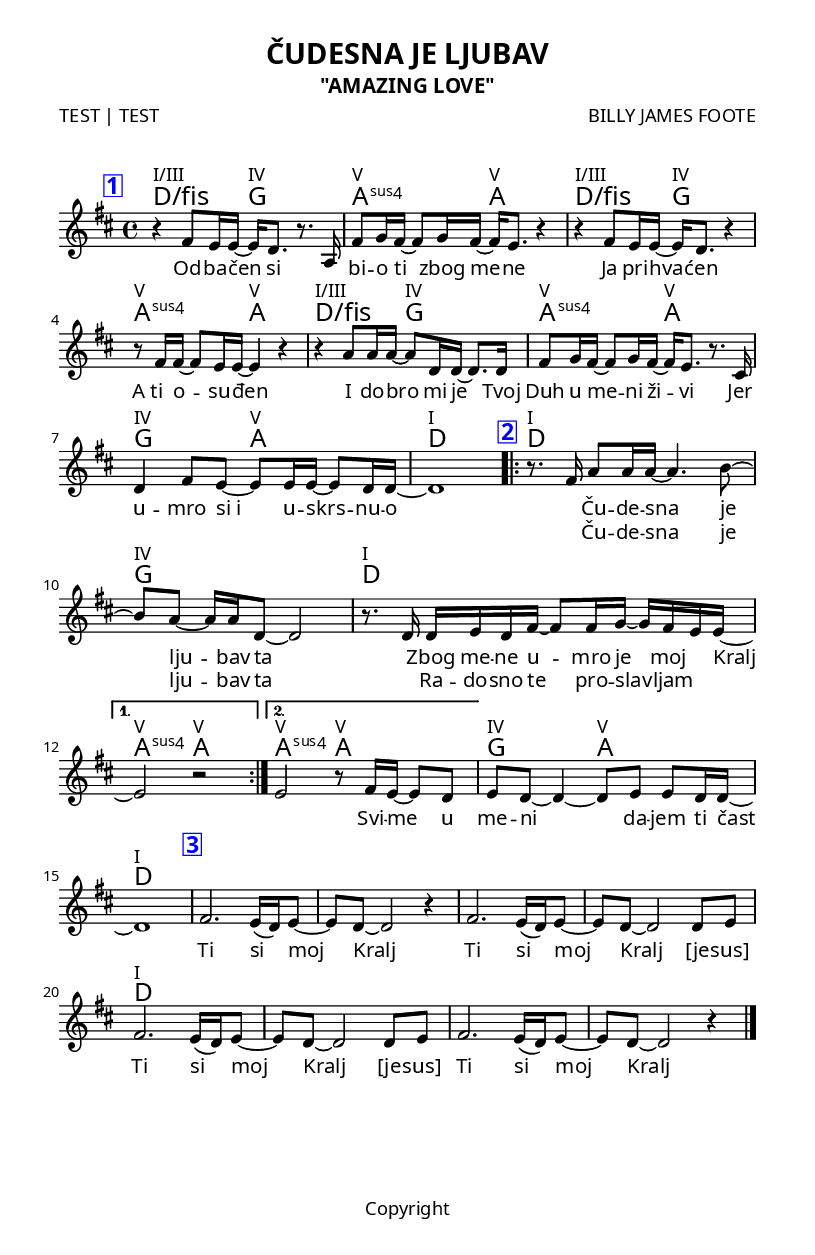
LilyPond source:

\version "2.14.2"

\include "deutsch.ly"
\include "romanChords_grand.ly"
\include "jazzChords_grand.ly"

\header {
	title = "ČUDESNA JE LJUBAV"
	composer = "BILLY JAMES FOOTE"
	poet= "TEST | TEST"
	subtitle = "\"AMAZING LOVE\""
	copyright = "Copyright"
}

\include "config_grand.ly"

scoreA = \relative c' {
	\key d \major
	\mark \default
	r4 fis8 e16 e ~ e d8. r8. a16 | %1
	fis'8 g16 fis ~ fis8 g16 fis ~ fis e8. r4 |
	r4 fis8 e16 e ~ e d8. r4 |
	r8 fis16 fis ~ fis8 e16 e ~ e4 r4 | %4
	r4 a8 a16 a ~ a8 d,16 d ~ d8. d16 |
	fis8 g16 fis ~ fis8 g16 fis ~ fis e8. r8. cis16 |
	d4 fis8 e ~ e e16 e ~ e8 d16 d ~ |
	d1 | %8
}

scoreB = \relative c' {
	\once \override Score.RehearsalMark #'Y-offset = #-2
	\mark \default
	\repeat volta 2 {
	r8. fis16 a8 a16 a ~ a4. h8 ~ | %9
	h8 a8 ~ a16 a16 d,8 ~ d2 |
	r8. d16 d e d fis ~ fis8 fis16 g ~ g fis e e ~ |
	}
	\alternative {
	{e2 r2 |}
	{e2 r8 fis16 e ~ e8 d |} %13
	}
	e8 d ~ d4 ~ d8 e e d16 d ~ |
	d1 |
}

scoreC = \relative c' {
	\mark \default
	fis2. e16( d) e8 ~ | %16
	e8 d ~ d2 r4 |
	fis2. e16( d) e8 ~ | %18
	e8 d ~ d2 d8 e |
	fis2. e16( d) e8 ~ | %20
	e8 d ~ d2 d8 e |
	fis2. e16( d) e8 ~ | %22
	e8 d ~ d2 r4 |
	\bar "|."
}

chordsA = \chordmode {
	d2/fis g | a2:sus4 a | d/fis g |
	a:sus4 a | d/fis g | a:sus4 a |
	g a | d1 |
}

chordsB = \chordmode {
	\set chordChanges = ##f
	d1 |
	\set chordChanges = ##t
	g | d | a2:sus4 a |
	a2:sus4 a | g a | d1 |
}

chordsC = \chordmode {
	d1 | d | d | d |
	d | d | d | d |
}

lyricsAOne = \lyricmode {
Od -- ba -- čen si \skip8 bi -- o ti zbog me -- ne                  
Ja pri -- hva -- ćen 
\left "A ti" o -- su -- đen
I do -- bro mi je
Tvoj Duh u me -- ni ži -- vi
Jer u -- mro "si i" u -- skrs -- nu -- o
}

lyricsBOne = \lyricmode {
\skip8 Ču -- de -- sna je lju -- bav ta
\skip8 Zbog me -- ne u -- mro je moj \skip8 Kralj
\skip8 Svi -- me u me -- ni da -- jem ti čast
}

lyricsBTwo = \lyricmode {
\repeat unfold 40 { \skip8 }
Ču -- de -- sna je lju -- bav ta
\skip8 Ra -- do -- sno te pro -- sla -- vljam
}

lyricsC = \lyricmode {
Ti si moj Kralj
Ti si moj Kralj
"[je" -- "sus]" Ti si moj Kralj
"[je" -- "sus]" Ti si moj Kralj
}

\score {
<<
	\new ChordNames { \romanChords \transpose d c { \chordsA \chordsB \chordsC } }
	\new ChordNames { \jazzChords \chordsA \chordsB \chordsC }
	\new Staff { \scoreA \scoreB \scoreC }
	\addlyrics { \lyricsAOne \lyricsBOne \lyricsC }
	\addlyrics { \lyricsBTwo }
>>
}
